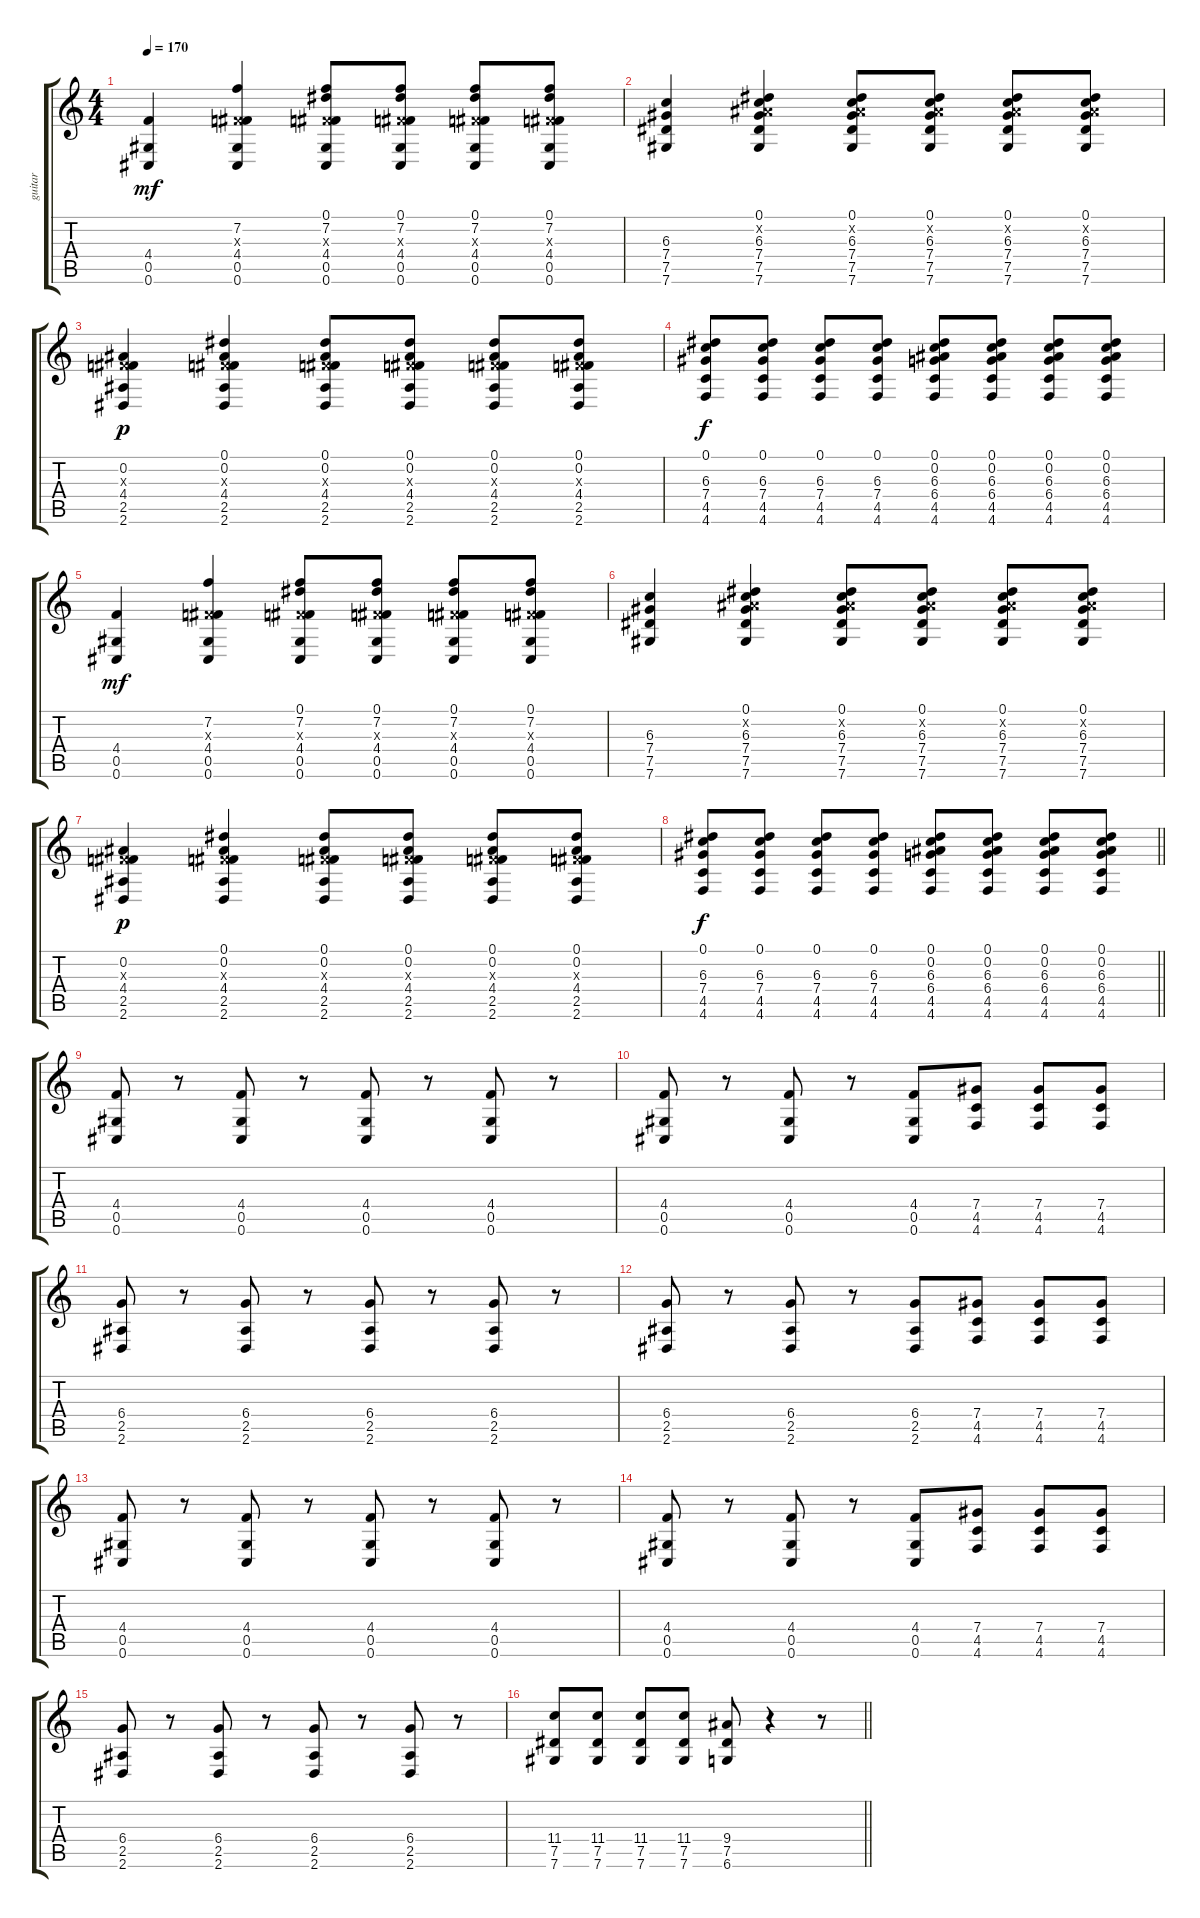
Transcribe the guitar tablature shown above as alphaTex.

\track ("guitar" "guitar") {instrument acousticguitarsteel}
\staff {score tabs}
\tuning (Eb4 Bb3 Gb3 Db3 Ab2 Db2) {hide}
\ts (4 4)
\section ("" "")
\tempo 170
\clef g2
\ks c
(4.4 0.5 0.6).4{dy mf} (7.2 0.3{x} 4.4 0.5 0.6).4 (0.1 7.2 0.3{x} 4.4 0.5 0.6).8 (0.1 7.2 0.3{x} 4.4 0.5 0.6).8 (0.1 7.2 0.3{x} 4.4 0.5 0.6).8 (0.1 7.2 0.3{x} 4.4 0.5 0.6).8 |
(6.3 7.4 7.5 7.6).4 (0.1 0.2{x} 6.3 7.4 7.5 7.6).4 (0.1 0.2{x} 6.3 7.4 7.5 7.6).8 (0.1 0.2{x} 6.3 7.4 7.5 7.6).8 (0.1 0.2{x} 6.3 7.4 7.5 7.6).8 (0.1 0.2{x} 6.3 7.4 7.5 7.6).8 |
(0.2 0.3{x} 4.4 2.5 2.6).4{dy p} (0.1 0.2 0.3{x} 4.4 2.5 2.6).4 (0.1 0.2 0.3{x} 4.4 2.5 2.6).8 (0.1 0.2 0.3{x} 4.4 2.5 2.6).8 (0.1 0.2 0.3{x} 4.4 2.5 2.6).8 (0.1 0.2 0.3{x} 4.4 2.5 2.6).8 |
(0.1 6.3 7.4 4.5 4.6).8{dy f} (0.1 6.3 7.4 4.5 4.6).8 (0.1 6.3 7.4 4.5 4.6).8 (0.1 6.3 7.4 4.5 4.6).8 (0.1 0.2 6.3 6.4 4.5 4.6).8 (0.1 0.2 6.3 6.4 4.5 4.6).8 (0.1 0.2 6.3 6.4 4.5 4.6).8 (0.1 0.2 6.3 6.4 4.5 4.6).8 |
(4.4 0.5 0.6).4{dy mf} (7.2 0.3{x} 4.4 0.5 0.6).4 (0.1 7.2 0.3{x} 4.4 0.5 0.6).8 (0.1 7.2 0.3{x} 4.4 0.5 0.6).8 (0.1 7.2 0.3{x} 4.4 0.5 0.6).8 (0.1 7.2 0.3{x} 4.4 0.5 0.6).8 |
(6.3 7.4 7.5 7.6).4 (0.1 0.2{x} 6.3 7.4 7.5 7.6).4 (0.1 0.2{x} 6.3 7.4 7.5 7.6).8 (0.1 0.2{x} 6.3 7.4 7.5 7.6).8 (0.1 0.2{x} 6.3 7.4 7.5 7.6).8 (0.1 0.2{x} 6.3 7.4 7.5 7.6).8 |
(0.2 0.3{x} 4.4 2.5 2.6).4{dy p} (0.1 0.2 0.3{x} 4.4 2.5 2.6).4 (0.1 0.2 0.3{x} 4.4 2.5 2.6).8 (0.1 0.2 0.3{x} 4.4 2.5 2.6).8 (0.1 0.2 0.3{x} 4.4 2.5 2.6).8 (0.1 0.2 0.3{x} 4.4 2.5 2.6).8 |
\barLineRight lightlight
(0.1 6.3 7.4 4.5 4.6).8{dy f} (0.1 6.3 7.4 4.5 4.6).8 (0.1 6.3 7.4 4.5 4.6).8 (0.1 6.3 7.4 4.5 4.6).8 (0.1 0.2 6.3 6.4 4.5 4.6).8 (0.1 0.2 6.3 6.4 4.5 4.6).8 (0.1 0.2 6.3 6.4 4.5 4.6).8 (0.1 0.2 6.3 6.4 4.5 4.6).8 |
\section ("" "")
(4.4 0.5 0.6).8 r.8 (4.4 0.5 0.6).8 r.8 (4.4 0.5 0.6).8 r.8 (4.4 0.5 0.6).8 r.8 |
(4.4 0.5 0.6).8 r.8 (4.4 0.5 0.6).8 r.8 (4.4 0.5 0.6).8 (7.4 4.5 4.6).8 (7.4 4.5 4.6).8 (7.4 4.5 4.6).8 |
(6.4 2.5 2.6).8 r.8 (6.4 2.5 2.6).8 r.8 (6.4 2.5 2.6).8 r.8 (6.4 2.5 2.6).8 r.8 |
(6.4 2.5 2.6).8 r.8 (6.4 2.5 2.6).8 r.8 (6.4 2.5 2.6).8 (7.4 4.5 4.6).8 (7.4 4.5 4.6).8 (7.4 4.5 4.6).8 |
(4.4 0.5 0.6).8 r.8 (4.4 0.5 0.6).8 r.8 (4.4 0.5 0.6).8 r.8 (4.4 0.5 0.6).8 r.8 |
(4.4 0.5 0.6).8 r.8 (4.4 0.5 0.6).8 r.8 (4.4 0.5 0.6).8 (7.4 4.5 4.6).8 (7.4 4.5 4.6).8 (7.4 4.5 4.6).8 |
(6.4 2.5 2.6).8 r.8 (6.4 2.5 2.6).8 r.8 (6.4 2.5 2.6).8 r.8 (6.4 2.5 2.6).8 r.8 |
\barLineRight lightlight
(11.4 7.5 7.6).8 (11.4 7.5 7.6).8 (11.4 7.5 7.6).8 (11.4 7.5 7.6).8 (9.4 7.5 6.6).8 r.4 r.8
